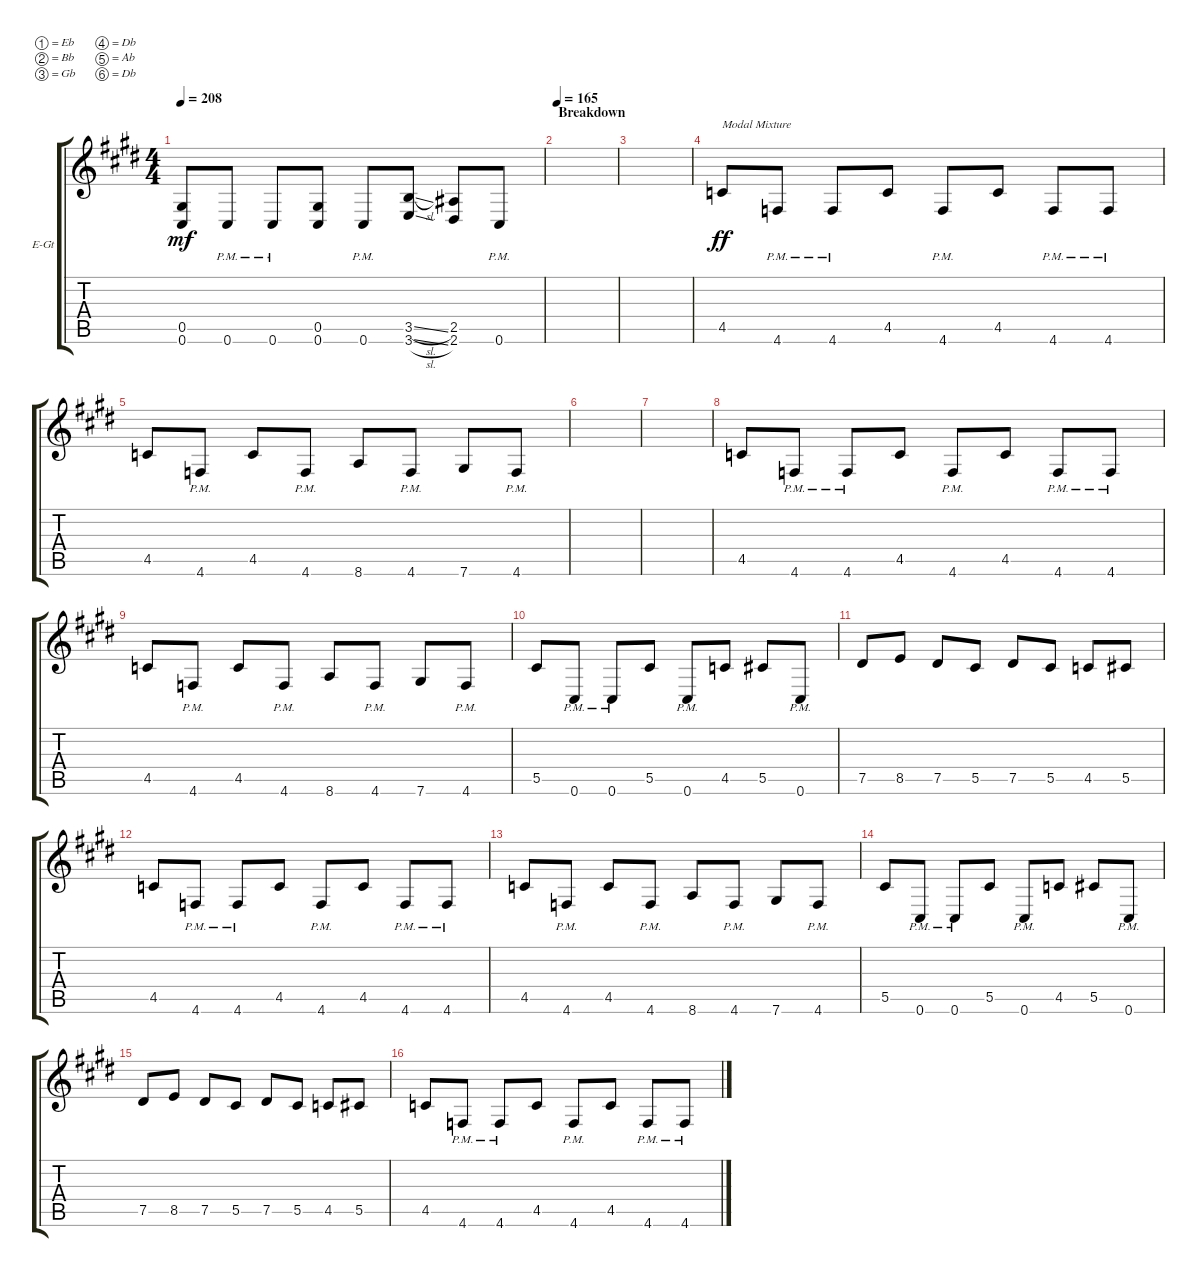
\defaultSystemsLayout 4
\bracketExtendMode groupsimilarinstruments
\firstSystemTrackNameOrientation horizontal
\otherSystemsTrackNameOrientation horizontal
\track ("Nik Davies - Guitar" "E-Gt") {instrument distortionguitar}
\staff {score tabs}
\tuning (Eb4 Bb3 Gb3 Db3 Ab2 Db2)
\ts (4 4)
\tempo 208
\clef g2
\ks c#minor
(0.5 0.6).8{dy mf} 0.6{pm}.8 0.6{pm}.8 (0.6 0.5).8 0.6{pm}.8 (3.6{sl} 3.5{sl}).8 (2.5 2.6).8 0.6{pm}.8 |
\section ("" "Breakdown")
\tempo 165
|
|
4.5.8{txt "Modal Mixture" dy ff} 4.6{pm}.8 4.6{pm}.8 4.5.8 4.6{pm}.8 4.5.8 4.6{pm}.8 4.6{pm}.8 |
4.5.8 4.6{pm}.8 4.5.8 4.6{pm}.8 8.6.8 4.6{pm}.8 7.6.8 4.6{pm}.8 |
|
|
4.5.8 4.6{pm}.8 4.6{pm}.8 4.5.8 4.6{pm}.8 4.5.8 4.6{pm}.8 4.6{pm}.8 |
4.5.8 4.6{pm}.8 4.5.8 4.6{pm}.8 8.6.8 4.6{pm}.8 7.6.8 4.6{pm}.8 |
5.5.8 0.6{pm}.8 0.6{pm}.8 5.5.8 0.6{pm}.8 4.5.8 5.5.8 0.6{pm}.8 |
7.5.8 8.5.8 7.5.8 5.5.8 7.5.8 5.5.8 4.5.8 5.5.8 |
4.5.8 4.6{pm}.8 4.6{pm}.8 4.5.8 4.6{pm}.8 4.5.8 4.6{pm}.8 4.6{pm}.8 |
4.5.8 4.6{pm}.8 4.5.8 4.6{pm}.8 8.6.8 4.6{pm}.8 7.6.8 4.6{pm}.8 |
5.5.8 0.6{pm}.8 0.6{pm}.8 5.5.8 0.6{pm}.8 4.5.8 5.5.8 0.6{pm}.8 |
7.5.8 8.5.8 7.5.8 5.5.8 7.5.8 5.5.8 4.5.8 5.5.8 |
4.5.8 4.6{pm}.8 4.6{pm}.8 4.5.8 4.6{pm}.8 4.5.8 4.6{pm}.8 4.6{pm}.8
